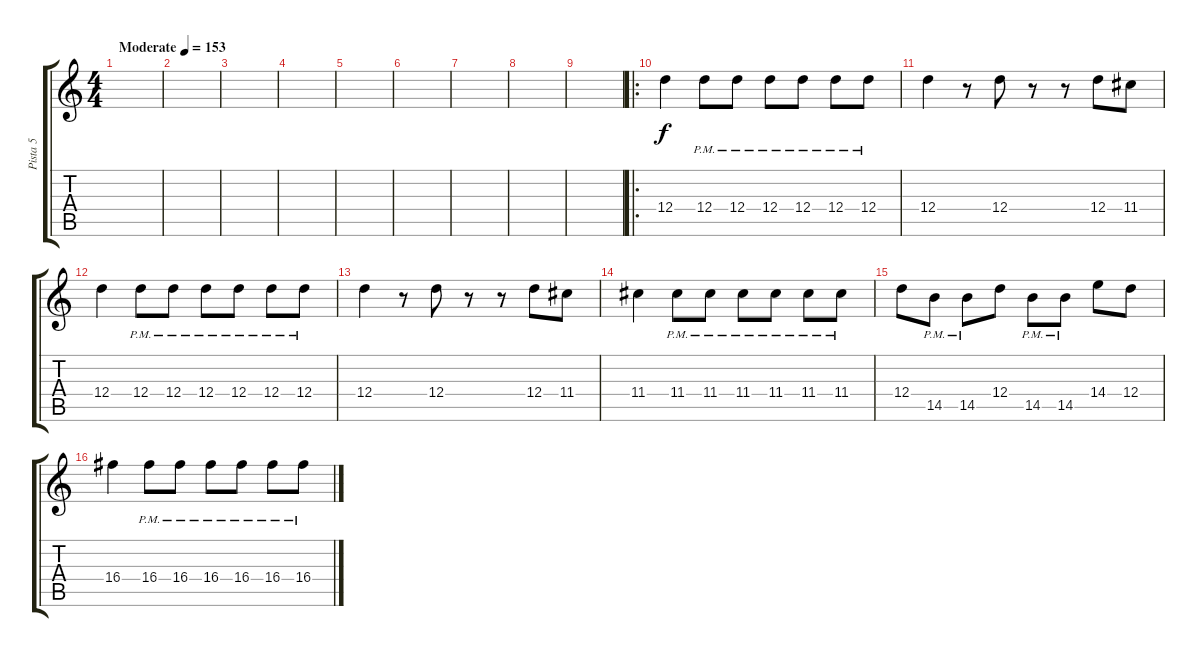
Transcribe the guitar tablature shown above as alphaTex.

\track ("Pista 5" "Pista 5") {instrument distortionguitar}
\staff {score tabs}
\tuning (E4 B3 G3 D3 A2 E2) {hide}
\ts (4 4)
\tempo (153 "Moderate")
\clef g2
\ks c
|
|
|
|
|
|
|
|
|
\ro
12.4.4 12.4{pm}.8 12.4{pm}.8 12.4{pm}.8 12.4{pm}.8 12.4{pm}.8 12.4{pm}.8 |
12.4.4 r.8 12.4.8 r.8 r.8 12.4.8 11.4.8 |
12.4.4 12.4{pm}.8 12.4{pm}.8 12.4{pm}.8 12.4{pm}.8 12.4{pm}.8 12.4{pm}.8 |
12.4.4 r.8 12.4.8 r.8 r.8 12.4.8 11.4.8 |
11.4.4 11.4{pm}.8 11.4{pm}.8 11.4{pm}.8 11.4{pm}.8 11.4{pm}.8 11.4{pm}.8 |
12.4.8 14.5{pm}.8 14.5{pm}.8 12.4.8 14.5{pm}.8 14.5{pm}.8 14.4.8 12.4.8 |
16.4.4 16.4{pm}.8 16.4{pm}.8 16.4{pm}.8 16.4{pm}.8 16.4{pm}.8 16.4{pm}.8
